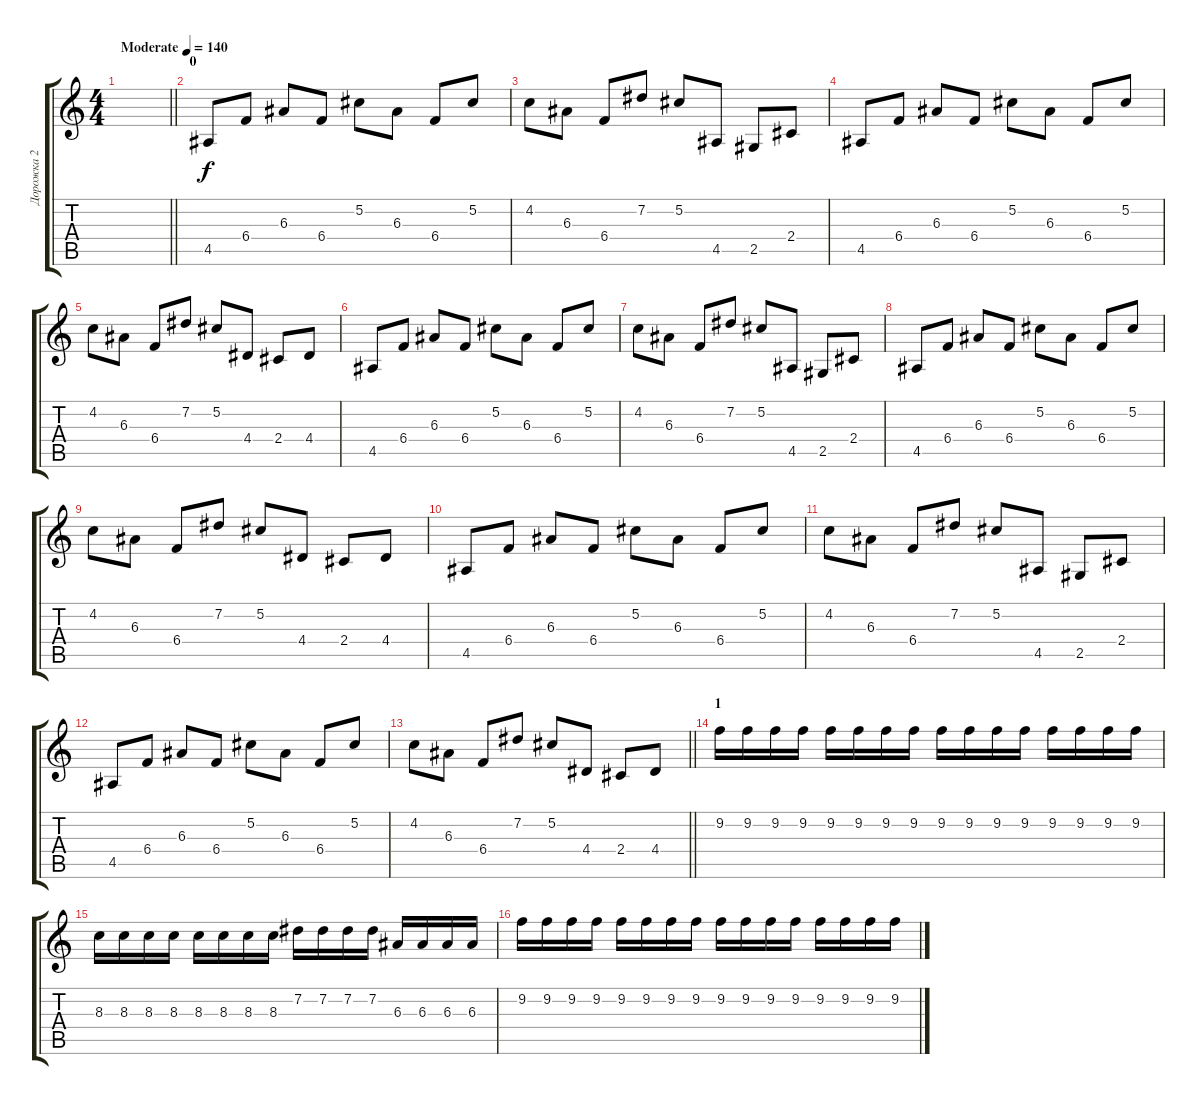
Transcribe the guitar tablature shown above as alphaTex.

\track ("Дорожка 2" "Дорожка 2") {instrument distortionguitar}
\staff {score tabs}
\tuning (Db4 Ab3 E3 B2 Gb2 B1) {hide}
\ts (4 4)
\tempo (140 "Moderate")
\clef g2
\barLineRight lightlight
\ks c
|
\section ("" "0")
4.5.8 6.4.8 6.3.8 6.4.8 5.2.8 6.3.8 6.4.8 5.2.8 |
4.2.8 6.3.8 6.4.8 7.2.8 5.2.8 4.5.8 2.5.8 2.4.8 |
4.5.8 6.4.8 6.3.8 6.4.8 5.2.8 6.3.8 6.4.8 5.2.8 |
4.2.8 6.3.8 6.4.8 7.2.8 5.2.8 4.4.8 2.4.8 4.4.8 |
4.5.8 6.4.8 6.3.8 6.4.8 5.2.8 6.3.8 6.4.8 5.2.8 |
4.2.8 6.3.8 6.4.8 7.2.8 5.2.8 4.5.8 2.5.8 2.4.8 |
4.5.8 6.4.8 6.3.8 6.4.8 5.2.8 6.3.8 6.4.8 5.2.8 |
4.2.8 6.3.8 6.4.8 7.2.8 5.2.8 4.4.8 2.4.8 4.4.8 |
4.5.8 6.4.8 6.3.8 6.4.8 5.2.8 6.3.8 6.4.8 5.2.8 |
4.2.8 6.3.8 6.4.8 7.2.8 5.2.8 4.5.8 2.5.8 2.4.8 |
4.5.8 6.4.8 6.3.8 6.4.8 5.2.8 6.3.8 6.4.8 5.2.8 |
\barLineRight lightlight
4.2.8 6.3.8 6.4.8 7.2.8 5.2.8 4.4.8 2.4.8 4.4.8 |
\section ("" "1")
9.2.16 9.2.16 9.2.16 9.2.16 9.2.16 9.2.16 9.2.16 9.2.16 9.2.16 9.2.16 9.2.16 9.2.16 9.2.16 9.2.16 9.2.16 9.2.16 |
8.3.16 8.3.16 8.3.16 8.3.16 8.3.16 8.3.16 8.3.16 8.3.16 7.2.16 7.2.16 7.2.16 7.2.16 6.3.16 6.3.16 6.3.16 6.3.16 |
9.2.16 9.2.16 9.2.16 9.2.16 9.2.16 9.2.16 9.2.16 9.2.16 9.2.16 9.2.16 9.2.16 9.2.16 9.2.16 9.2.16 9.2.16 9.2.16
